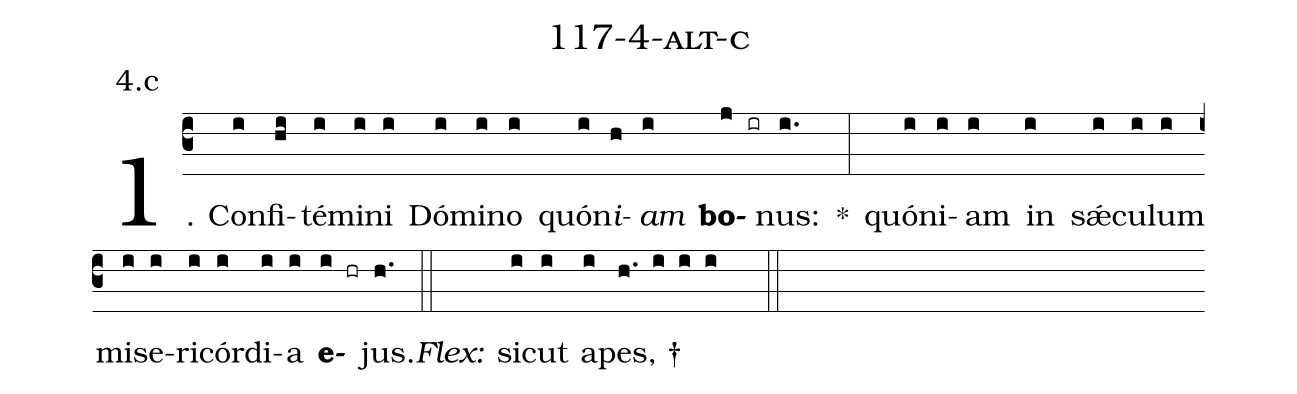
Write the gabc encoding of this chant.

name: 117-4-alt-c;
annotation: 4.c;
%%
(c3)1. Con(i)fi(hi)té(i)mi(i)ni(i) Dó(i)mi(i)no(i) quón(i)<i>i</i>(h)<i>am</i>(i) <b>bo</b>(j ir)nus:(i.) *(:) quón(i)i(i)am(i) in(i) sǽ(i)cu(i)lum(i) mi(i)se(i)ri(i)cór(i)di(i)a(i) <b>e</b>(i hr)jus.(h.) (::)
<i>Flex:</i>()  sic(i)ut(i) a(i)pes, †(h. i i i  ::)
